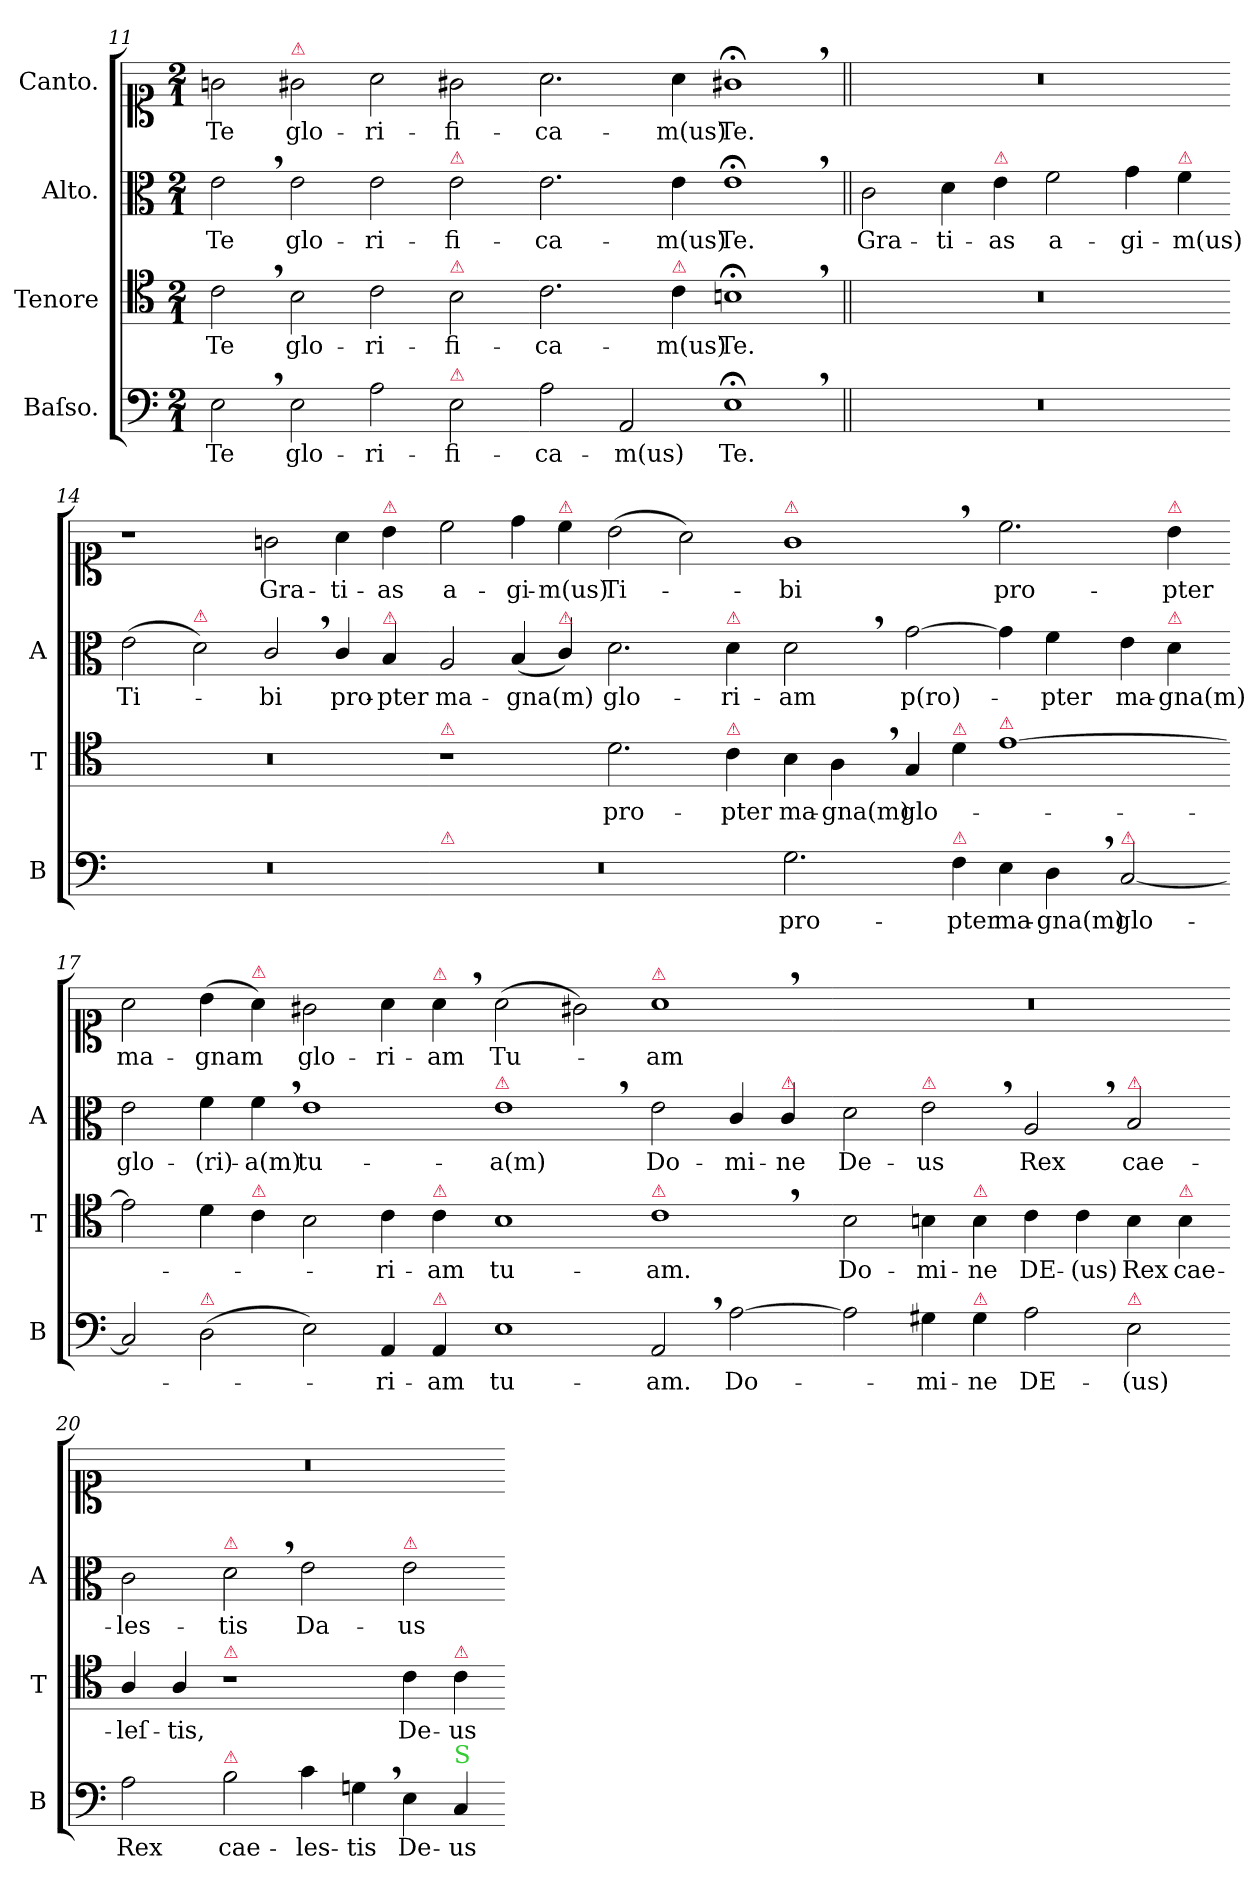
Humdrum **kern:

**kern	**text	**kern	**text	**kern	**text	**kern	**text
*part4	*part4	*part3	*part3	*part2	*part2	*part1	*part1
*staff4	*staff4	*staff3	*staff3	*staff2	*staff2	*staff1	*staff1
*I"Baſso.	*	*I"Tenore	*	*I"Alto.	*	*I"Canto.	*
*I'B	*	*I'T	*	*I'A	*	*	*
*clefF4	*	*clefC4	*	*clefC3	*	*clefC1	*
*k[]	*	*k[]	*	*k[]	*	*k[]	*
*M2/1	*	*M2/1	*	*M2/1	*	*M2/1	*
=11	=11	=11	=11	=11	=11	=11	=11
2E,<\	Te	2c,<\	Te	2e,\	Te	2gn\	Te
!	!	!	!	!	!	!LO:TX:a:color=crimson:t=⚠	!
2E\	glo-	2B\	glo-	2e\	glo-	2g#X\	glo-
2A\	-ri-	2c\	-ri-	2e\	-ri-	2a\	-ri-
!	!	!	!	!LO:TX:a:color=crimson:t=⚠	!	!	!
!	!	!LO:TX:a:color=crimson:t=⚠	!	!	!	!	!
!LO:TX:a:color=crimson:t=⚠	!	!	!	!	!	!	!
2E\	-fi-	2B\	-fi-	2e\	-fi-	2g#X\	-fi-
=12-	=12-	=12-	=12-	=12-	=12-	=12-	=12-
2A\	-ca-	2.c\	-ca-	2.e\	-ca-	2.a\	-ca-
2AA/	-m(us)	.	.	.	.	.	.
!	!	!LO:TX:a:color=crimson:t=⚠	!	!	!	!	!
.	.	4c\	-m(us)	4e\	-m(us)	4a\	-m(us)
1E;<,<	Te.	1Bn;<,<	Te.	1e;<,<	Te.	1g#X;<,<	Te.
=13||	=13||	=13||	=13||	=13||	=13||	=13||	=13||
0r	.	0r	.	2c\	Gra-	0r	.
.	.	.	.	4d\	-ti-	.	.
!	!	!	!	!LO:TX:a:color=crimson:t=⚠	!	!	!
.	.	.	.	4e\	-as	.	.
.	.	.	.	2f\	a-	.	.
.	.	.	.	4g\	-gi-	.	.
!	!	!	!	!LO:TX:a:color=crimson:t=⚠	!	!	!
.	.	.	.	4f\	-m(us)	.	.
=14-	=14-	=14-	=14-	=14-	=14-	=14-	=14-
0r	.	0r	.	(2e\	Ti-	1r	.
!	!	!	!	!LO:TX:a:color=crimson:t=⚠	!	!	!
.	.	.	.	2d\)	.	.	.
.	.	.	.	2c,</	-bi	2gn\	Gra-
.	.	.	.	4c/	pro-	4a\	-ti-
!	!	!	!	!	!	!LO:TX:a:color=crimson:t=⚠	!
!	!	!	!	!LO:TX:a:color=crimson:t=⚠	!	!	!
.	.	.	.	4B/	-pter	4b\	-as
=15-	=15-	=15-	=15-	=15-	=15-	=15-	=15-
!	!	!LO:TX:a:color=crimson:t=⚠	!	!	!	!	!
!LO:TX:a:color=crimson:t=⚠	!	!	!	!	!	!	!
0r	.	1r	.	2A/	ma-	2cc\	a-
.	.	.	.	(4B/	-gna(m)	4dd\	-gi-
!	!	!	!	!	!	!LO:TX:a:color=crimson:t=⚠	!
!	!	!	!	!LO:TX:a:color=crimson:t=⚠	!	!	!
.	.	.	.	4c/)	.	4cc\	-m(us)
.	.	2.d\	pro-	2.d\	glo-	(2b\	Ti-
.	.	.	.	.	.	2a\)	.
!	!	!	!	!LO:TX:a:color=crimson:t=⚠	!	!	!
!	!	!LO:TX:a:color=crimson:t=⚠	!	!	!	!	!
.	.	4c\	-pter	4d\	-ri-	.	.
=16-	=16-	=16-	=16-	=16-	=16-	=16-	=16-
!	!	!	!	!	!	!LO:TX:a:color=crimson:t=⚠	!
2.G\	pro-	4B\	ma-	2d,<\	-am	1g,<	-bi
.	.	4A,<\	-gna(m)	.	.	.	.
.	.	4G/	glo-	[2g\	p(ro)-	.	.
!	!	!LO:TX:a:color=crimson:t=⚠	!	!	!	!	!
!LO:TX:a:color=crimson:t=⚠	!	!	!	!	!	!	!
4F\	-pter	4d\	.	.	.	.	.
!	!	!LO:TX:a:color=crimson:t=⚠	!	!	!	!	!
4E\	ma-	[1e	.	4g\]	.	2.cc\	pro-
4D,<\	-gna(m)	.	.	4f\	-pter	.	.
!LO:TX:a:color=crimson:t=⚠	!	!	!	!	!	!	!
[2C/	glo-	.	.	4e\	ma-	.	.
!	!	!	!	!	!	!LO:TX:a:color=crimson:t=⚠	!
!	!	!	!	!LO:TX:a:color=crimson:t=⚠	!	!	!
.	.	.	.	4d\	-gna(m)	4b\	-pter
=17-	=17-	=17-	=17-	=17-	=17-	=17-	=17-
2C/]	.	2e]	.	2e\	glo-	2a\	ma-
!LO:TX:a:color=crimson:t=⚠	!	!	!	!	!	!	!
(2D\	.	4d\	.	4f\	-(ri)-	(4b\	-gnam
!	!	!	!	!	!	!LO:TX:a:color=crimson:t=⚠	!
!	!	!LO:TX:a:color=crimson:t=⚠	!	!	!	!	!
.	.	4c\	.	4f,<\	-a(m)	4a\)	.
2E\)	.	2B\	.	1e	tu-	2g#X\	glo-
4AA/	-ri-	4c\	-ri-	.	.	4a\	-ri-
!	!	!	!	!	!	!LO:TX:a:color=crimson:t=⚠	!
!	!	!LO:TX:a:color=crimson:t=⚠	!	!	!	!	!
!LO:TX:a:color=crimson:t=⚠	!	!	!	!	!	!	!
4AA/	-am	4c\	-am	.	.	4a,<\	-am
=18-	=18-	=18-	=18-	=18-	=18-	=18-	=18-
!	!	!	!	!LO:TX:a:color=crimson:t=⚠	!	!	!
1E	tu-	1B	tu-	1e,<	-a(m)	(2a\	Tu-
.	.	.	.	.	.	2g#X\)	.
!	!	!	!	!	!	!LO:TX:a:color=crimson:t=⚠	!
!	!	!LO:TX:a:color=crimson:t=⚠	!	!	!	!	!
2AA,</	-am.	1c,<	-am.	2e\	Do-	1a,<	-am
[2A\	Do-	.	.	4c/	-mi-	.	.
!	!	!	!	!LO:TX:a:color=crimson:t=⚠	!	!	!
.	.	.	.	4c/	-ne	.	.
=19-	=19-	=19-	=19-	=19-	=19-	=19-	=19-
2A\]	.	2B\	Do-	2d\	De-	0r	.
!	!	!	!	!LO:TX:a:color=crimson:t=⚠	!	!	!
4G#X\	-mi-	4Bn\	-mi-	2e,<\	-us	.	.
!	!	!LO:TX:a:color=crimson:t=⚠	!	!	!	!	!
!LO:TX:a:color=crimson:t=⚠	!	!	!	!	!	!	!
4G#\	-ne	4B\	-ne	.	.	.	.
2A\	DE-	4c\	DE-	2A,</	Rex	.	.
.	.	4c\	-(us)	.	.	.	.
!	!	!	!	!LO:TX:a:color=crimson:t=⚠	!	!	!
!LO:TX:a:color=crimson:t=⚠	!	!	!	!	!	!	!
2E\	-(us)	4B\	Rex	2B/	cae-	.	.
!	!	!LO:TX:a:color=crimson:t=⚠	!	!	!	!	!
.	.	4B\	cae-	.	.	.	.
=20-	=20-	=20-	=20-	=20-	=20-	=20-	=20-
2A\	Rex	4A/	-leſ-	2c\	-les-	0r	.
.	.	4A/	-tis,	.	.	.	.
!	!	!	!	!LO:TX:a:color=crimson:t=⚠	!	!	!
!	!	!LO:TX:a:color=crimson:t=⚠	!	!	!	!	!
!LO:TX:a:color=crimson:t=⚠	!	!	!	!	!	!	!
2B\	cae-	1r	.	2d,<\	-tis	.	.
4c\	-les-	.	.	2e\	Da-	.	.
4Gn,<\	-tis	.	.	.	.	.	.
!	!	!	!	!LO:TX:a:color=crimson:t=⚠	!	!	!
4E\	De-	4c\	De-	2e\	-us	.	.
!	!	!LO:TX:a:color=crimson:t=⚠	!	!	!	!	!
!LO:TX:a:color=limegreen:t=S	!	!	!	!	!	!	!
4C/	-us	4c\	-us	.	.	.	.
=-	=-	=-	=-	=-	=-	=-	=-
*-	*-	*-	*-	*-	*-	*-	*-
